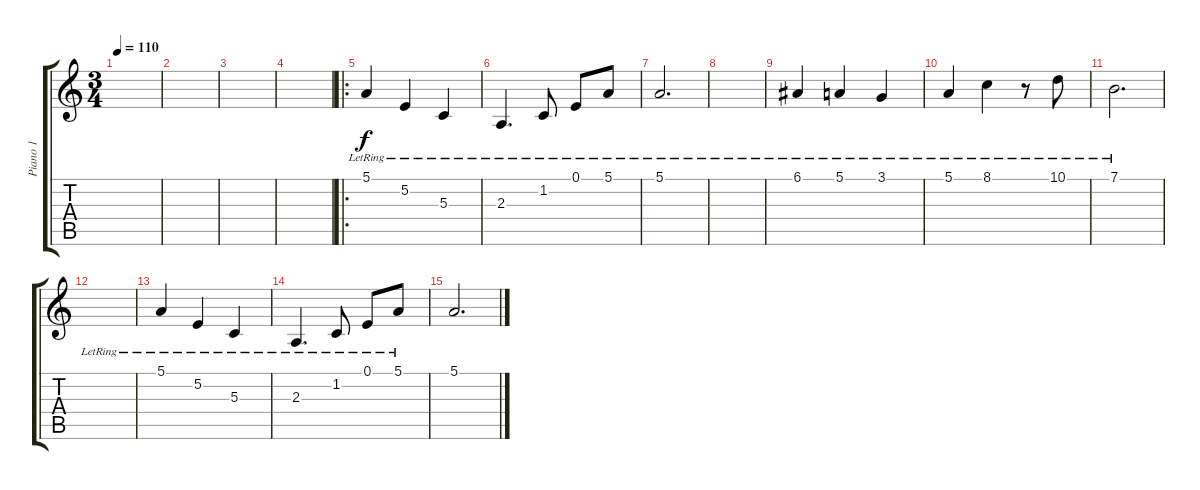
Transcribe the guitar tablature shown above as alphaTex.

\track ("Piano 1" "Piano 1") {instrument acousticgrandpiano}
\staff {score tabs}
\tuning (E4 B3 G3 D3 A2 E2) {hide}
\ts (3 4)
\tempo 110
\clef g2
\ks c
|
|
|
|
\ro
5.1{lr}.4 5.2{lr}.4 5.3{lr}.4 |
2.3{lr}.4{d} 1.2{lr}.8 0.1{lr}.8 5.1{lr}.8 |
5.1{lr}.2{d} |
|
6.1{lr}.4 5.1{lr}.4 3.1{lr}.4 |
5.1{lr}.4 8.1{lr}.4 r.8 10.1{lr}.8 |
7.1{lr}.2{d} |
|
5.1{lr}.4 5.2{lr}.4 5.3{lr}.4 |
2.3{lr}.4{d} 1.2{lr}.8 0.1{lr}.8 5.1{lr}.8 |
5.1.2{d}
